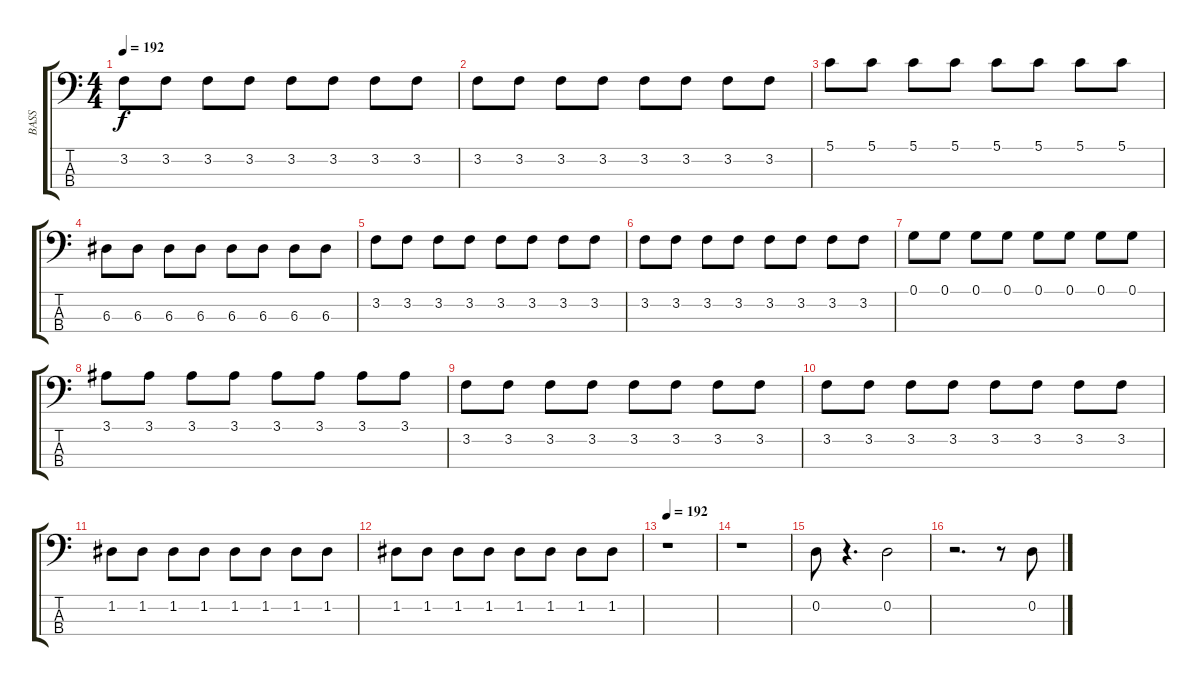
\track ("     BASS" "     BASS") {instrument fretlessbass}
\staff {score tabs}
\tuning (G2 D2 A1 E1) {hide}
\ts (4 4)
\tempo 192
\clef f4
\ks c
3.2.8{dy f} 3.2.8 3.2.8 3.2.8 3.2.8 3.2.8 3.2.8 3.2.8 |
3.2.8 3.2.8 3.2.8 3.2.8 3.2.8 3.2.8 3.2.8 3.2.8 |
5.1.8 5.1.8 5.1.8 5.1.8 5.1.8 5.1.8 5.1.8 5.1.8 |
6.3.8 6.3.8 6.3.8 6.3.8 6.3.8 6.3.8 6.3.8 6.3.8 |
3.2.8 3.2.8 3.2.8 3.2.8 3.2.8 3.2.8 3.2.8 3.2.8 |
3.2.8 3.2.8 3.2.8 3.2.8 3.2.8 3.2.8 3.2.8 3.2.8 |
0.1.8 0.1.8 0.1.8 0.1.8 0.1.8 0.1.8 0.1.8 0.1.8 |
3.1.8 3.1.8 3.1.8 3.1.8 3.1.8 3.1.8 3.1.8 3.1.8 |
3.2.8 3.2.8 3.2.8 3.2.8 3.2.8 3.2.8 3.2.8 3.2.8 |
3.2.8 3.2.8 3.2.8 3.2.8 3.2.8 3.2.8 3.2.8 3.2.8 |
1.2.8 1.2.8 1.2.8 1.2.8 1.2.8 1.2.8 1.2.8 1.2.8 |
1.2.8 1.2.8 1.2.8 1.2.8 1.2.8 1.2.8 1.2.8 1.2.8 |
\tempo 192
r.1 |
r.1 |
0.2.8 r.4{d} 0.2.2 |
r.2{d} r.8 0.2.8
